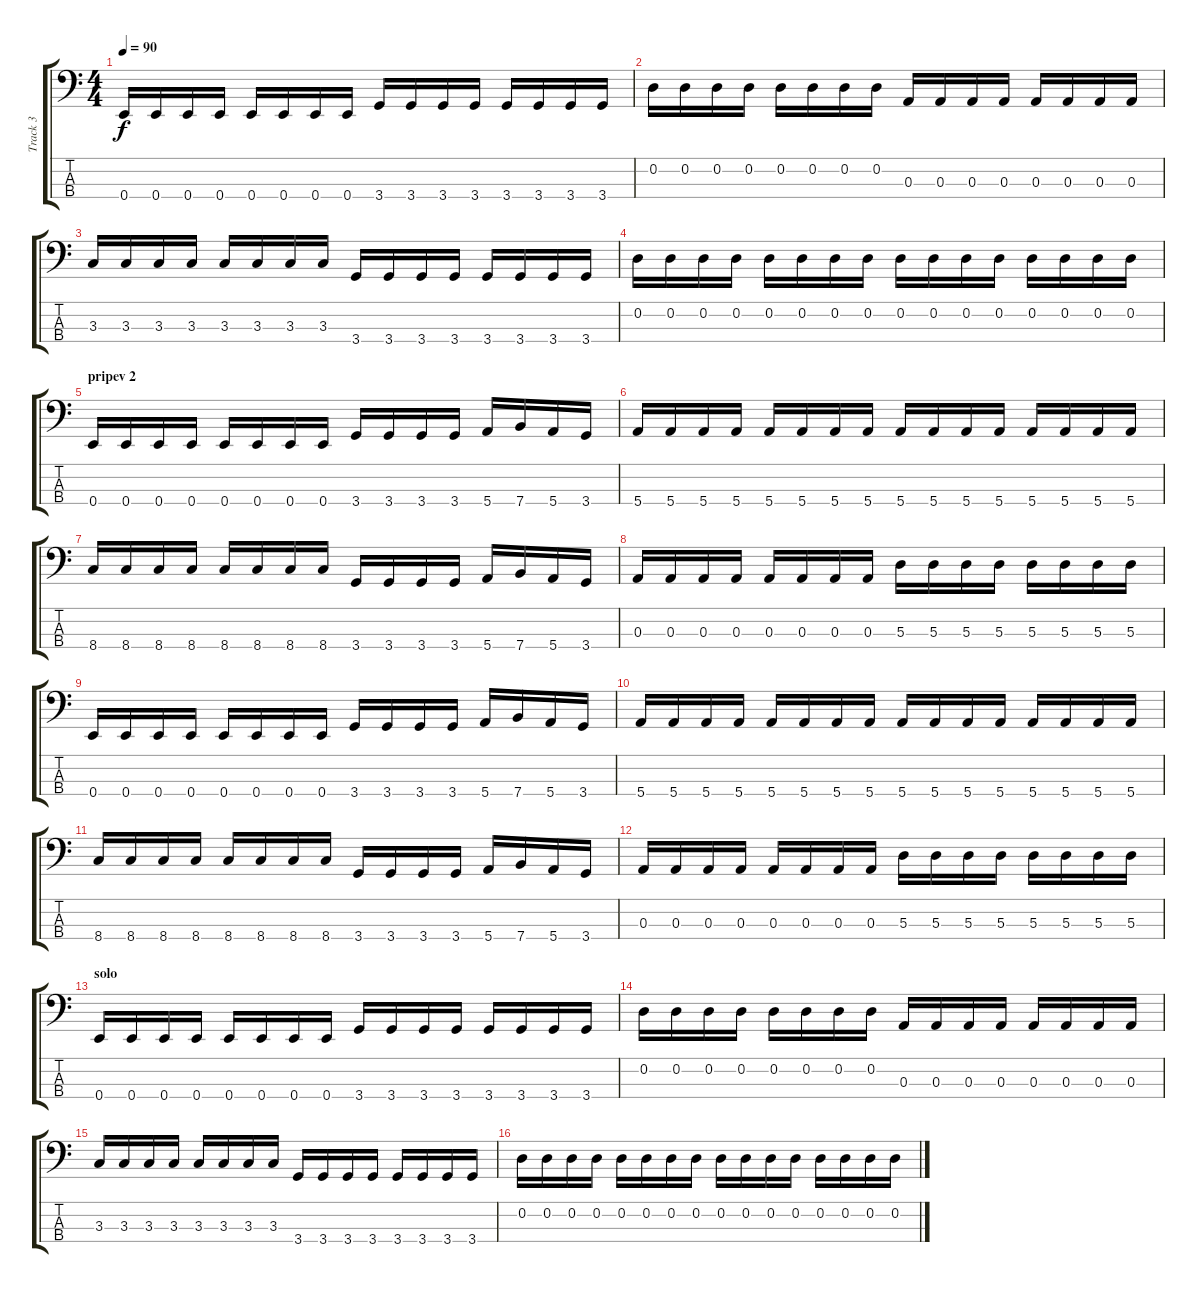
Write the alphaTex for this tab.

\track ("Track 3" "Track 3") {instrument electricbassfinger}
\staff {score tabs}
\tuning (G2 D2 A1 E1) {hide}
\ts (4 4)
\tempo 90
\clef f4
\ks c
0.4.16{dy f} 0.4.16 0.4.16 0.4.16 0.4.16 0.4.16 0.4.16 0.4.16 3.4.16 3.4.16 3.4.16 3.4.16 3.4.16 3.4.16 3.4.16 3.4.16 |
0.2.16 0.2.16 0.2.16 0.2.16 0.2.16 0.2.16 0.2.16 0.2.16 0.3.16 0.3.16 0.3.16 0.3.16 0.3.16 0.3.16 0.3.16 0.3.16 |
3.3.16 3.3.16 3.3.16 3.3.16 3.3.16 3.3.16 3.3.16 3.3.16 3.4.16 3.4.16 3.4.16 3.4.16 3.4.16 3.4.16 3.4.16 3.4.16 |
0.2.16 0.2.16 0.2.16 0.2.16 0.2.16 0.2.16 0.2.16 0.2.16 0.2.16 0.2.16 0.2.16 0.2.16 0.2.16 0.2.16 0.2.16 0.2.16 |
\section ("" "pripev 2")
0.4.16 0.4.16 0.4.16 0.4.16 0.4.16 0.4.16 0.4.16 0.4.16 3.4.16 3.4.16 3.4.16 3.4.16 5.4.16 7.4.16 5.4.16 3.4.16 |
5.4.16 5.4.16 5.4.16 5.4.16 5.4.16 5.4.16 5.4.16 5.4.16 5.4.16 5.4.16 5.4.16 5.4.16 5.4.16 5.4.16 5.4.16 5.4.16 |
8.4.16 8.4.16 8.4.16 8.4.16 8.4.16 8.4.16 8.4.16 8.4.16 3.4.16 3.4.16 3.4.16 3.4.16 5.4.16 7.4.16 5.4.16 3.4.16 |
0.3.16 0.3.16 0.3.16 0.3.16 0.3.16 0.3.16 0.3.16 0.3.16 5.3.16 5.3.16 5.3.16 5.3.16 5.3.16 5.3.16 5.3.16 5.3.16 |
0.4.16 0.4.16 0.4.16 0.4.16 0.4.16 0.4.16 0.4.16 0.4.16 3.4.16 3.4.16 3.4.16 3.4.16 5.4.16 7.4.16 5.4.16 3.4.16 |
5.4.16 5.4.16 5.4.16 5.4.16 5.4.16 5.4.16 5.4.16 5.4.16 5.4.16 5.4.16 5.4.16 5.4.16 5.4.16 5.4.16 5.4.16 5.4.16 |
8.4.16 8.4.16 8.4.16 8.4.16 8.4.16 8.4.16 8.4.16 8.4.16 3.4.16 3.4.16 3.4.16 3.4.16 5.4.16 7.4.16 5.4.16 3.4.16 |
0.3.16 0.3.16 0.3.16 0.3.16 0.3.16 0.3.16 0.3.16 0.3.16 5.3.16 5.3.16 5.3.16 5.3.16 5.3.16 5.3.16 5.3.16 5.3.16 |
\section ("" "solo")
0.4.16 0.4.16 0.4.16 0.4.16 0.4.16 0.4.16 0.4.16 0.4.16 3.4.16 3.4.16 3.4.16 3.4.16 3.4.16 3.4.16 3.4.16 3.4.16 |
0.2.16 0.2.16 0.2.16 0.2.16 0.2.16 0.2.16 0.2.16 0.2.16 0.3.16 0.3.16 0.3.16 0.3.16 0.3.16 0.3.16 0.3.16 0.3.16 |
3.3.16 3.3.16 3.3.16 3.3.16 3.3.16 3.3.16 3.3.16 3.3.16 3.4.16 3.4.16 3.4.16 3.4.16 3.4.16 3.4.16 3.4.16 3.4.16 |
0.2.16 0.2.16 0.2.16 0.2.16 0.2.16 0.2.16 0.2.16 0.2.16 0.2.16 0.2.16 0.2.16 0.2.16 0.2.16 0.2.16 0.2.16 0.2.16
